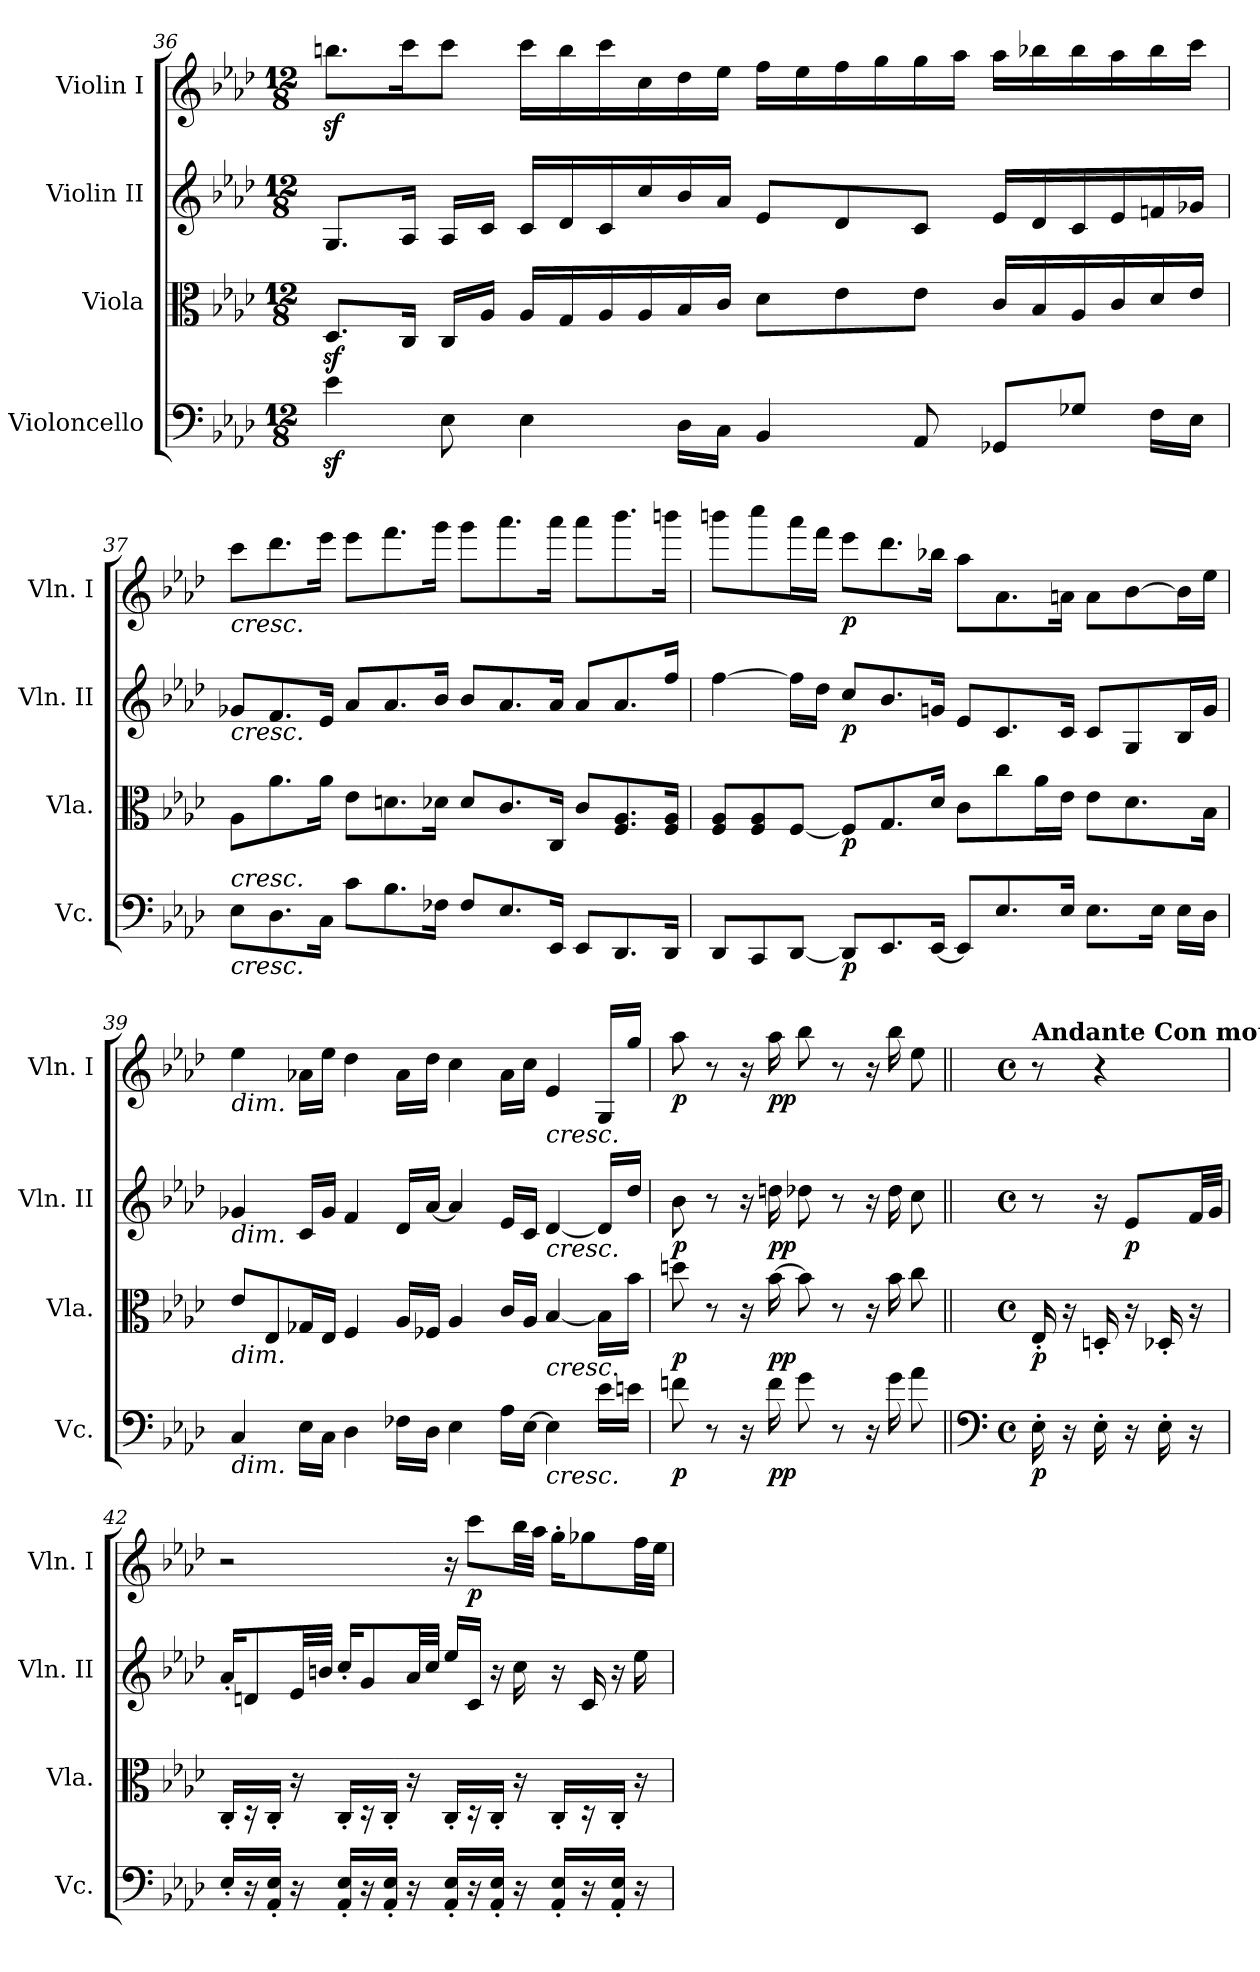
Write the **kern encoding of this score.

**kern	**dynam	**kern	**dynam	**kern	**dynam	**kern	**dynam
*part4	*part4	*part3	*part3	*part2	*part2	*part1	*part1
*staff4	*staff4	*staff3	*staff3	*staff2	*staff2	*staff1	*staff1
*I"Violoncello	*	*I"Viola	*	*I"Violin II	*	*I"Violin I	*
*I'Vc.	*	*I'Vla.	*	*I'Vln. II	*	*I'Vln. I	*
*clefF4	*	*clefC3	*	*clefG2	*	*clefG2	*
*k[b-e-a-d-]	*	*k[b-e-a-d-]	*	*k[b-e-a-d-]	*	*k[b-e-a-d-]	*
*A-:	*	*A-:	*	*A-:	*	*A-:	*
*M12/8	*	*M12/8	*	*M12/8	*	*M12/8	*
=36	=36	=36	=36	=36	=36	=36	=36
4e-z<\	.	8.D-z</L	.	8.G/L	.	8.bbnz<\L	.
.	.	16C/Jk	.	16A-/Jk	.	16ccc\K	.
8E-\	.	16C/LL	.	16A-/LL	.	8ccc\J	.
.	.	16A-/JJ	.	16c/JJ	.	.	.
4E-\	.	16A-/LL	.	16c/LL	.	16ccc\LL	.
.	.	16G/	.	16d-/	.	16bb\	.
.	.	16A-/	.	16c/	.	16ccc\	.
.	.	16A-/	.	16cc/	.	16cc\	.
16D-\LL	.	16B-/	.	16b-/	.	16dd-\	.
16C\JJ	.	16c/JJ	.	16a-/JJ	.	16ee-\JJ	.
4BB-/	.	8d-\L	.	8e-/L	.	16ff\LL	.
.	.	.	.	.	.	16ee-\	.
.	.	8e-\	.	8d-/	.	16ff\	.
.	.	.	.	.	.	16gg\	.
8AA-/	.	8e-\J	.	8c/J	.	16gg\	.
.	.	.	.	.	.	16aa-\JJ	.
8GG-X/L	.	16c/LL	.	16e-/LL	.	16aa-\LL	.
.	.	16B-/	.	16d-/	.	16bb-X\	.
8G-X/J	.	16A-/	.	16c/	.	16bb-\	.
.	.	16c/	.	16e-/	.	16aa-\	.
16F\LL	.	16d-/	.	16fn/	.	16bb-\	.
16E-\JJ	.	16e-/JJ	.	16g-X/JJ	.	16ccc\JJ	.
=37	=37	=37	=37	=37	=37	=37	=37
!	!	!	!	!	!	!LO:TX:b:i:t=cresc.	!
!	!	!	!	!LO:TX:b:i:t=cresc.	!	!	!
!LO:TX:b:i:t=cresc.	!	!	!	!	!	!	!
!LO:TX:a:i:t=cresc.	!	!	!	!	!	!	!
8E-\L	.	8A-\L	.	8g-X/L	.	8ccc\L	.
8.D-\	.	8.a-\	.	8.f/	.	8.ddd-\	.
16C\Jk	.	16a-\Jk	.	16e-/Jk	.	16eee-\Jk	.
8c\L	.	8e-\L	.	8a-/L	.	8eee-\L	.
8.B-\	.	8.dn\	.	8.a-/	.	8.fff\	.
16F-X\Jk	.	16d-X\Jk	.	16b-/Jk	.	16ggg\Jk	.
8F-/L	.	8d-/L	.	8b-/L	.	8ggg\L	.
8.E-/	.	8.c/	.	8.a-/	.	8.aaa-\	.
16EE-/Jk	.	16C/Jk	.	16a-/Jk	.	16aaa-\Jk	.
8EE-/L	.	8c/L	.	8a-/L	.	8aaa-\L	.
8.DD-/	.	8.F/ 8.A-/	.	8.a-/	.	8.bbb-\	.
16DD-/Jk	.	16F/ 16A-/Jk	.	16ff/Jk	.	16bbbn\Jk	.
=38	=38	=38	=38	=38	=38	=38	=38
8DD-/L	.	8F/ 8A-/L	.	[4ff\	.	8bbbn\L	.
8CC/	.	8F/ 8A-/	.	.	.	8cccc\	.
[8DD-/J	.	[8F/J	.	16ff\LL]	.	16aaa-\L	.
.	.	.	.	16dd-\JJ	.	16fff\JJ	.
!	!LO:DY:b	!	!LO:DY:b	!	!LO:DY:b	!	!LO:DY:b
8DD-/L]	p	8F/L]	p	8cc/L	p	8eee-\L	p
8.EE-/	.	8.G/	.	8.b-/	.	8.ddd-\	.
[16EE-/Jk	.	16d-/Jk	.	16gn/Jk	.	16bb-X\Jk	.
8EE-/L]	.	8c\L	.	8e-/L	.	8aa-\L	.
8.E-/	.	8cc\	.	8.c/	.	8.a-\	.
.	.	16a-\L	.	.	.	.	.
16E-/Jk	.	16e-\JJ	.	16c/Jk	.	16an\Jk	.
8.E-\L	.	8e-\L	.	8c/L	.	8a\L	.
.	.	8.d-\	.	8G/	.	[8b-\	.
16E-\Jk	.	.	.	.	.	.	.
16E-\LL	.	.	.	16B-/L	.	16b-\L]	.
16D-\JJ	.	16B-\Jk	.	16g/JJ	.	16ee-\JJ	.
=39	=39	=39	=39	=39	=39	=39	=39
!	!	!	!	!	!	!LO:TX:b:i:t=dim.	!
!	!	!	!	!LO:TX:b:i:t=dim.	!	!	!
!	!	!LO:TX:b:i:t=dim.	!	!	!	!	!
!LO:TX:b:i:t=dim.	!	!	!	!	!	!	!
4C/	.	8e-/L	.	4g-X/	.	4ee-\	.
.	.	8E-/	.	.	.	.	.
16E-\LL	.	16G-X/L	.	16c/LL	.	16a-X\LL	.
16C\JJ	.	16E-/JJ	.	16g-/JJ	.	16ee-\JJ	.
4D-\	.	4F/	.	4f/	.	4dd-\	.
16F-X\LL	.	16A-/LL	.	16d-/LL	.	16a-\LL	.
16D-\JJ	.	16F-X/JJ	.	[16a-/JJ	.	16dd-\JJ	.
4E-\	.	4A-/	.	4a-/]	.	4cc\	.
16A-\LL	.	16c/LL	.	16e-/LL	.	16a-\LL	.
[16E-\JJ	.	16A-/JJ	.	16c/JJ	.	16cc\JJ	.
!	!	!	!	!	!	!LO:TX:b:i:t=cresc.	!
!	!	!	!	!LO:TX:b:i:t=cresc.	!	!	!
!	!	!LO:TX:b:i:t=cresc.	!	!	!	!	!
!LO:TX:b:i:t=cresc.	!	!	!	!	!	!	!
4E-\]	.	[4B-/	.	[4d-/	.	4e-/	.
16e-\LL	.	16B-\LL]	.	16d-/LL]	.	16G/LL	.
16en\JJ	.	16b-\JJ	.	16dd-/JJ	.	16gg/JJ	.
=40	=40	=40	=40	=40	=40	=40	=40
!	!LO:DY:b	!	!LO:DY:b	!	!LO:DY:b	!	!LO:DY:b
8fn\	p	8ddn\	p	8b-\	p	8aa-\	p
8r	.	8r	.	8r	.	8r	.
16r	.	16r	.	16r	.	16r	.
!	!LO:DY:b	!	!LO:DY:b	!	!LO:DY:b	!	!LO:DY:b
16f\	pp	[16b-\	pp	16ddn\	pp	16aa-\	pp
8g\	.	8b-\]	.	8dd-X\	.	8bb-\	.
8r	.	8r	.	8r	.	8r	.
16r	.	16r	.	16r	.	16r	.
16g\	.	16b-\	.	16dd-\	.	16bb-\	.
8a-\	.	8cc\	.	8cc\	.	8ee-\	.
=41||	=41||	=41||	=41||	=41||	=41||	=41||	=41||
*clefF4	*	*	*	*	*	*	*
*M4/4	*	*M4/4	*	*M4/4	*	*M4/4	*
*met(c)	*	*met(c)	*	*met(c)	*	*met(c)	*
*	*	*	*	*	*	*MM80	*
!	!	!	!	!	!	!LO:TX:a:B:t=Andante Con moto	!
!	!LO:DY:b	!	!LO:DY:b	!	!	!	!
16E-'\	p	16E-'/	p	8r	.	8r	.
16r	.	16r	.	.	.	.	.
16E-'\	.	16Dn'/	.	16r	.	4r	.
!	!	!	!	!	!LO:DY:b	!	!
16r	.	16r	.	8e-/L	p	.	.
16E-'\	.	16D-X'/	.	.	.	.	.
16r	.	16r	.	32f/LL	.	.	.
.	.	.	.	32g/JJJ	.	.	.
=42	=42	=42	=42	=42	=42	=42	=42
16E-'/LL	.	16C'/LL	.	16a-'/KL	.	2r	.
16r	.	16r	.	8dn/	.	.	.
16AA-/' 16E-/'JJ	.	16C'/JJ	.	.	.	.	.
16r	.	16r	.	32e-/LL	.	.	.
.	.	.	.	32bn/JJJ	.	.	.
16AA-/' 16E-/'LL	.	16C'/LL	.	16cc'/KL	.	.	.
16r	.	16r	.	8g/	.	.	.
16AA-/' 16E-/'JJ	.	16C'/JJ	.	.	.	.	.
16r	.	16r	.	32a-/LL	.	.	.
.	.	.	.	32cc/JJJ	.	.	.
16AA-/' 16E-/'LL	.	16C'/LL	.	16ee-/LL	.	16r	.
!	!	!	!	!	!	!	!LO:DY:b
16r	.	16r	.	16c/JJ	.	8ccc\L	p
16AA-/' 16E-/'JJ	.	16C'/JJ	.	16r	.	.	.
16r	.	16r	.	16cc\	.	32bb-\LL	.
.	.	.	.	.	.	32aa-\JJJ	.
16AA-/' 16E-/'LL	.	16C'/LL	.	16r	.	16gg'\KL	.
16r	.	16r	.	16c/	.	8gg-X\	.
16AA-/' 16E-/'JJ	.	16C'/JJ	.	16r	.	.	.
16r	.	16r	.	16ee-\	.	32ff\LL	.
.	.	.	.	.	.	32ee-\JJJ	.
=	=	=	=	=	=	=	=
*-	*-	*-	*-	*-	*-	*-	*-
